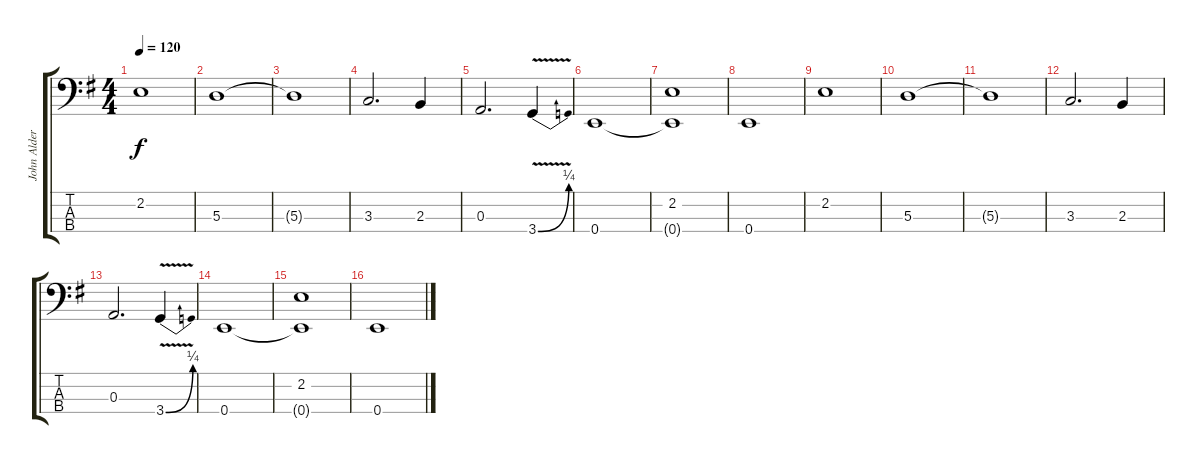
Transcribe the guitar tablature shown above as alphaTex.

\track ("John Alderete (Bass)" "John Alder") {instrument electricbassfinger}
\staff {score tabs}
\tuning (G2 D2 A1 E1) {hide}
\ts (4 4)
\tempo 120
\clef f4
\ks g
2.2.1{dy f} |
5.3.1 |
5.3{t}.1 |
3.3.2{d} 2.3.4 |
0.3.2{d} 3.4{be (bend 0 0 60 1) v}.4 |
0.4.1 |
(2.2 0.4{t}).1 |
0.4.1 |
2.2.1 |
5.3.1 |
5.3{t}.1 |
3.3.2{d} 2.3.4 |
0.3.2{d} 3.4{be (bend 0 0 60 1) v}.4 |
0.4.1 |
(2.2 0.4{t}).1 |
0.4.1
